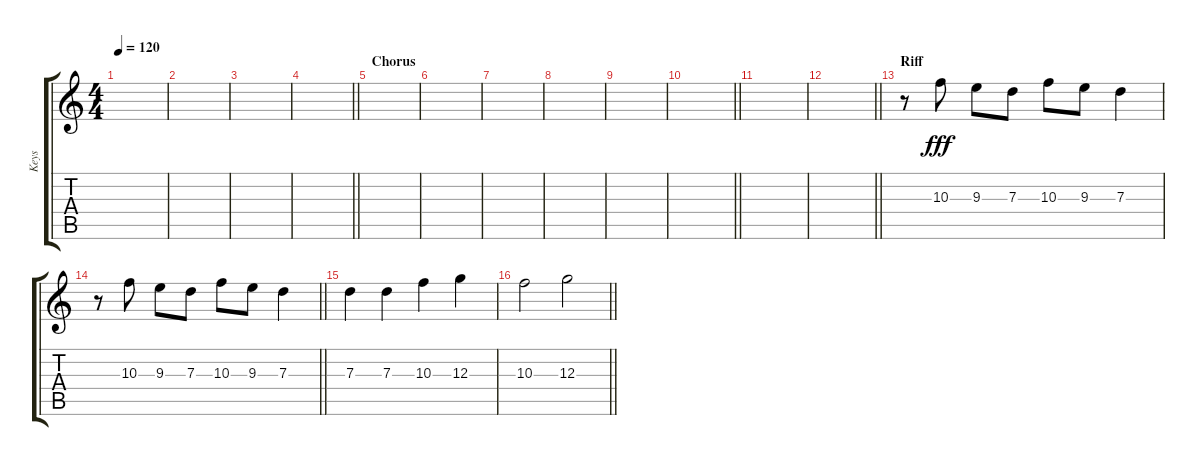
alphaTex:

\track ("Keys" "Keys") {instrument distortionguitar}
\staff {score tabs}
\tuning (E4 B3 G3 D3 A2 E2) {hide}
\ts (4 4)
\tempo 120
\clef g2
\ks c
|
|
|
\barLineRight lightlight
|
\section ("" "Chorus")
|
|
|
|
|
\barLineRight lightlight
|
|
\barLineRight lightlight
|
\section ("" "Riff")
r.8 10.3.8{dy fff} 9.3.8 7.3.8 10.3.8 9.3.8 7.3.4 |
\barLineRight lightlight
r.8 10.3.8 9.3.8 7.3.8 10.3.8 9.3.8 7.3.4 |
7.3.4 7.3.4 10.3.4 12.3.4 |
\barLineRight lightlight
10.3.2 12.3.2
